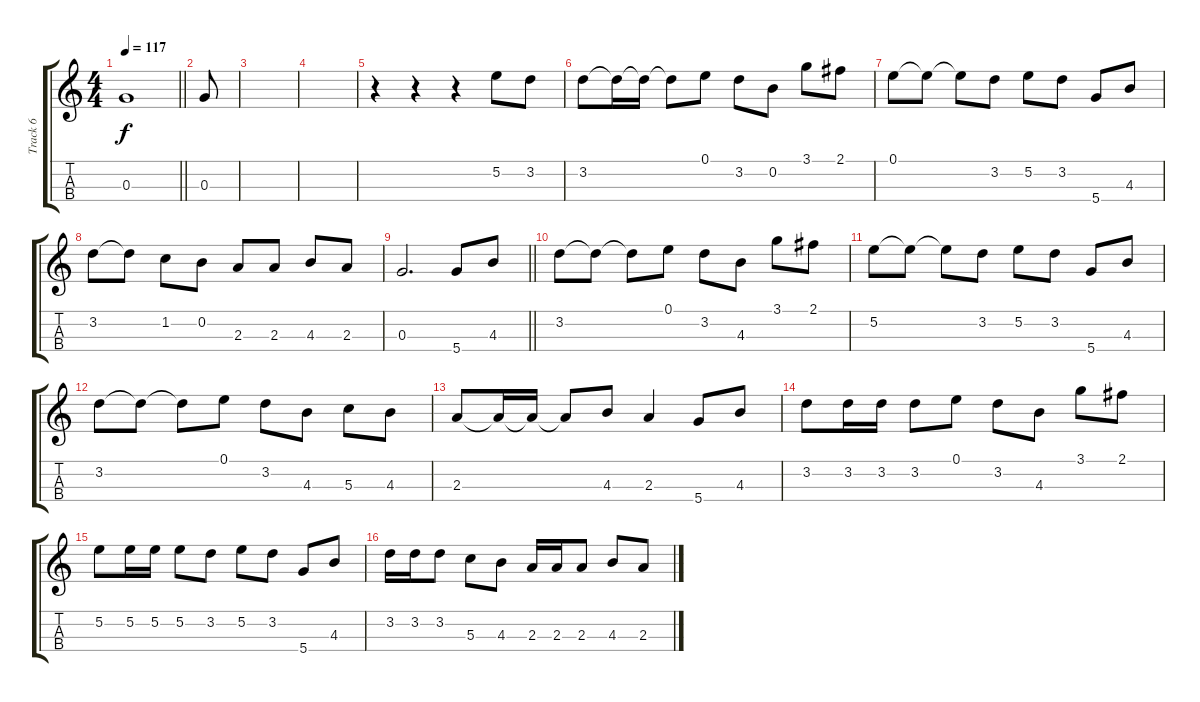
\track ("Track 6" "Track 6") {instrument violin}
\staff {score tabs}
\tuning (E5 B4 G4 D4) {hide}
\ts (4 4)
\tempo 117
\clef g2
\barLineRight lightlight
\ks c
0.3.1{dy f} |
0.3.8 |
|
|
r.4 r.4 r.4 5.2.8{volume 11} 3.2.8 |
3.2.8 3.2{t}.16 3.2{t}.16 3.2{t}.8 0.1.8 3.2.8 0.2.8 3.1.8 2.1.8 |
0.1.8 0.1{t}.8 0.1{t}.8 3.2.8 5.2.8 3.2.8 5.4.8 4.3.8 |
3.2.8 3.2{t}.8 1.2.8 0.2.8 2.3.8 2.3.8 4.3.8 2.3.8 |
\barLineRight lightlight
0.3.2{d} 5.4.8 4.3.8 |
3.2.8 3.2{t}.8 3.2{t}.8 0.1.8 3.2.8 4.3.8 3.1.8 2.1.8 |
5.2.8 5.2{t}.8 5.2{t}.8 3.2.8 5.2.8 3.2.8 5.4.8 4.3.8 |
3.2.8 3.2{t}.8 3.2{t}.8 0.1.8 3.2.8 4.3.8 5.3.8 4.3.8 |
2.3.8 2.3{t}.16 2.3{t}.16 2.3{t}.8 4.3.8 2.3.4 5.4.8 4.3.8 |
3.2.8 3.2.16 3.2.16 3.2.8 0.1.8 3.2.8 4.3.8 3.1.8 2.1.8 |
5.2.8 5.2.16 5.2.16 5.2.8 3.2.8 5.2.8 3.2.8 5.4.8 4.3.8 |
3.2.16 3.2.16 3.2.8 5.3.8 4.3.8 2.3.16 2.3.16 2.3.8 4.3.8 2.3.8
